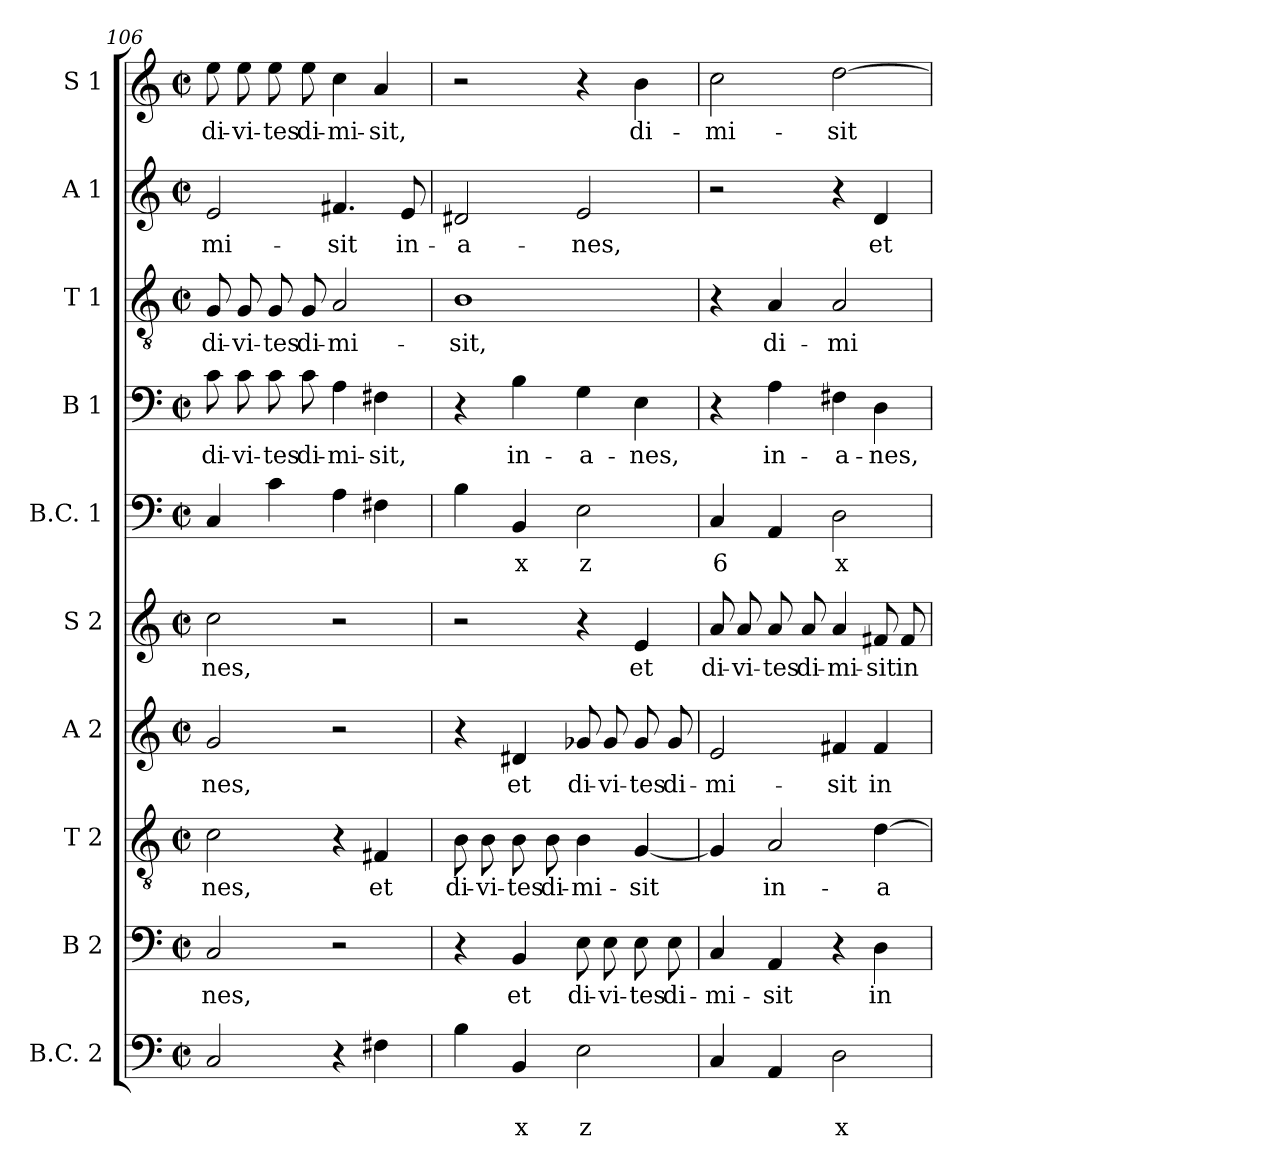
**kern	**text	**text	**kern	**text	**kern	**text	**kern	**text	**kern	**text	**kern	**text	**kern	**text	**kern	**text	**kern	**text	**kern	**text
*part10	*part10	*part10	*part9	*part9	*part8	*part8	*part7	*part7	*part6	*part6	*part5	*part5	*part4	*part4	*part3	*part3	*part2	*part2	*part1	*part1
*staff10	*staff10	*staff10	*staff9	*staff9	*staff8	*staff8	*staff7	*staff7	*staff6	*staff6	*staff5	*staff5	*staff4	*staff4	*staff3	*staff3	*staff2	*staff2	*staff1	*staff1
*I"B.C. 2	*	*	*I"B 2	*	*I"T 2	*	*I"A 2	*	*I"S 2	*	*I"B.C. 1	*	*I"B 1	*	*I"T 1	*	*I"A 1	*	*I"S 1	*
*I'BC2	*	*	*I'B2	*	*I'T2	*	*I'A2	*	*I'S2	*	*I'BC1	*	*I'B1	*	*I'T1	*	*I'A1	*	*I'S1	*
*clefF4	*	*	*clefF4	*	*clefGv2	*	*clefG2	*	*clefG2	*	*clefF4	*	*clefF4	*	*clefGv2	*	*clefG2	*	*clefG2	*
*k[]	*	*	*k[]	*	*k[]	*	*k[]	*	*k[]	*	*k[]	*	*k[]	*	*k[]	*	*k[]	*	*k[]	*
*C:	*	*	*C:	*	*C:	*	*C:	*	*C:	*	*C:	*	*C:	*	*C:	*	*C:	*	*C:	*
*M2/2	*	*	*M2/2	*	*M2/2	*	*M2/2	*	*M2/2	*	*M2/2	*	*M2/2	*	*M2/2	*	*M2/2	*	*M2/2	*
*met(c|)	*	*	*met(c|)	*	*met(c|)	*	*met(c|)	*	*met(c|)	*	*met(c|)	*	*met(c|)	*	*met(c|)	*	*met(c|)	*	*met(c|)	*
=106	=106	=106	=106	=106	=106	=106	=106	=106	=106	=106	=106	=106	=106	=106	=106	=106	=106	=106	=106	=106
!	!	!	!	!LO:LY:b	!	!	!	!	!	!	!	!	!	!	!	!	!	!	!	!
!	!	!	!	!	!	!LO:LY:b	!	!	!	!	!	!	!	!	!	!	!	!	!	!
!	!	!	!	!	!	!	!	!LO:LY:b	!	!	!	!	!	!	!	!	!	!	!	!
!	!	!	!	!	!	!	!	!	!	!LO:LY:b	!	!	!	!	!	!	!	!	!	!
!	!	!	!	!	!	!	!	!	!	!	!	!	!	!LO:LY:b	!	!	!	!	!	!
!	!	!	!	!	!	!	!	!	!	!	!	!	!	!	!	!LO:LY:b	!	!	!	!
!	!	!	!	!	!	!	!	!	!	!	!	!	!	!	!	!	!	!LO:LY:b	!	!
!	!	!	!	!	!	!	!	!	!	!	!	!	!	!	!	!	!	!	!	!LO:LY:b
2C/	.	.	2C/	-nes,	2c\	-nes,	2g/	-nes,	2cc\	-nes,	4C/	.	8c\	di-	8G/	di-	2e/	-mi-	8ee\	di-
!	!	!	!	!	!	!	!	!	!	!	!	!	!	!LO:LY:b	!	!	!	!	!	!
!	!	!	!	!	!	!	!	!	!	!	!	!	!	!	!	!LO:LY:b	!	!	!	!
!	!	!	!	!	!	!	!	!	!	!	!	!	!	!	!	!	!	!	!	!LO:LY:b
.	.	.	.	.	.	.	.	.	.	.	.	.	8c\	-vi-	8G/	-vi-	.	.	8ee\	-vi-
!	!	!	!	!	!	!	!	!	!	!	!	!	!	!LO:LY:b	!	!	!	!	!	!
!	!	!	!	!	!	!	!	!	!	!	!	!	!	!	!	!LO:LY:b	!	!	!	!
!	!	!	!	!	!	!	!	!	!	!	!	!	!	!	!	!	!	!	!	!LO:LY:b
.	.	.	.	.	.	.	.	.	.	.	4c\	.	8c\	-tes	8G/	-tes	.	.	8ee\	-tes
!	!	!	!	!	!	!	!	!	!	!	!	!	!	!LO:LY:b	!	!	!	!	!	!
!	!	!	!	!	!	!	!	!	!	!	!	!	!	!	!	!LO:LY:b	!	!	!	!
!	!	!	!	!	!	!	!	!	!	!	!	!	!	!	!	!	!	!	!	!LO:LY:b
.	.	.	.	.	.	.	.	.	.	.	.	.	8c\	di-	8G/	di-	.	.	8ee\	di-
!	!	!	!	!	!	!	!	!	!	!	!	!	!	!LO:LY:b	!	!	!	!	!	!
!	!	!	!	!	!	!	!	!	!	!	!	!	!	!	!	!LO:LY:b	!	!	!	!
!	!	!	!	!	!	!	!	!	!	!	!	!	!	!	!	!	!	!LO:LY:b	!	!
!	!	!	!	!	!	!	!	!	!	!	!	!	!	!	!	!	!	!	!	!LO:LY:b
4r	.	.	2r	.	4r	.	2r	.	2r	.	4A\	.	4A\	-mi-	2A/	-mi-	4.f#X/	-sit	4cc\	-mi-
!	!	!	!	!	!	!LO:LY:b	!	!	!	!	!	!	!	!	!	!	!	!	!	!
!	!	!	!	!	!	!	!	!	!	!	!	!	!	!LO:LY:b	!	!	!	!	!	!
!	!	!	!	!	!	!	!	!	!	!	!	!	!	!	!	!	!	!	!	!LO:LY:b
4F#X\	.	.	.	.	4F#X/	et	.	.	.	.	4F#X\	.	4F#X\	-sit,	.	.	.	.	4a/	-sit,
!	!	!	!	!	!	!	!	!	!	!	!	!	!	!	!	!	!	!LO:LY:b	!	!
.	.	.	.	.	.	.	.	.	.	.	.	.	.	.	.	.	8e/	in-	.	.
=107	=107	=107	=107	=107	=107	=107	=107	=107	=107	=107	=107	=107	=107	=107	=107	=107	=107	=107	=107	=107
!	!	!	!	!	!	!LO:LY:b	!	!	!	!	!	!	!	!	!	!	!	!	!	!
!	!	!	!	!	!	!	!	!	!	!	!	!	!	!	!	!LO:LY:b	!	!	!	!
!	!	!	!	!	!	!	!	!	!	!	!	!	!	!	!	!	!	!LO:LY:b	!	!
4B\	.	.	4r	.	8B\	di-	4r	.	2r	.	4B\	.	4r	.	1B	-sit,	2d#X/	-a-	2r	.
!	!	!	!	!	!	!LO:LY:b	!	!	!	!	!	!	!	!	!	!	!	!	!	!
.	.	.	.	.	8B\	-vi-	.	.	.	.	.	.	.	.	.	.	.	.	.	.
!	!	!LO:LY:b	!	!	!	!	!	!	!	!	!	!	!	!	!	!	!	!	!	!
!	!	!	!	!LO:LY:b	!	!	!	!	!	!	!	!	!	!	!	!	!	!	!	!
!	!	!	!	!	!	!LO:LY:b	!	!	!	!	!	!	!	!	!	!	!	!	!	!
!	!	!	!	!	!	!	!	!LO:LY:b	!	!	!	!	!	!	!	!	!	!	!	!
!	!	!	!	!	!	!	!	!	!	!	!	!LO:LY:b	!	!	!	!	!	!	!	!
!	!	!	!	!	!	!	!	!	!	!	!	!	!	!LO:LY:b	!	!	!	!	!	!
4BB/	.	x	4BB/	et	8B\	-tes	4d#X/	et	.	.	4BB/	x	4B\	in-	.	.	.	.	.	.
!	!	!	!	!	!	!LO:LY:b	!	!	!	!	!	!	!	!	!	!	!	!	!	!
.	.	.	.	.	8B\	di-	.	.	.	.	.	.	.	.	.	.	.	.	.	.
!	!	!LO:LY:b	!	!	!	!	!	!	!	!	!	!	!	!	!	!	!	!	!	!
!	!	!	!	!LO:LY:b	!	!	!	!	!	!	!	!	!	!	!	!	!	!	!	!
!	!	!	!	!	!	!LO:LY:b	!	!	!	!	!	!	!	!	!	!	!	!	!	!
!	!	!	!	!	!	!	!	!LO:LY:b	!	!	!	!	!	!	!	!	!	!	!	!
!	!	!	!	!	!	!	!	!	!	!	!	!LO:LY:b	!	!	!	!	!	!	!	!
!	!	!	!	!	!	!	!	!	!	!	!	!	!	!LO:LY:b	!	!	!	!	!	!
!	!	!	!	!	!	!	!	!	!	!	!	!	!	!	!	!	!	!LO:LY:b	!	!
2E\	.	z	8E\	di-	4B\	-mi-	8g-X/	di-	4r	.	2E\	z	4G\	-a-	.	.	2e/	-nes,	4r	.
!	!	!	!	!LO:LY:b	!	!	!	!	!	!	!	!	!	!	!	!	!	!	!	!
!	!	!	!	!	!	!	!	!LO:LY:b	!	!	!	!	!	!	!	!	!	!	!	!
.	.	.	8E\	-vi-	.	.	8g-/	-vi-	.	.	.	.	.	.	.	.	.	.	.	.
!	!	!	!	!LO:LY:b	!	!	!	!	!	!	!	!	!	!	!	!	!	!	!	!
!	!	!	!	!	!	!LO:LY:b	!	!	!	!	!	!	!	!	!	!	!	!	!	!
!	!	!	!	!	!	!	!	!LO:LY:b	!	!	!	!	!	!	!	!	!	!	!	!
!	!	!	!	!	!	!	!	!	!	!LO:LY:b	!	!	!	!	!	!	!	!	!	!
!	!	!	!	!	!	!	!	!	!	!	!	!	!	!LO:LY:b	!	!	!	!	!	!
!	!	!	!	!	!	!	!	!	!	!	!	!	!	!	!	!	!	!	!	!LO:LY:b
.	.	.	8E\	-tes	[4G/	-sit	8g-/	-tes	4e/	et	.	.	4E\	-nes,	.	.	.	.	4b\	di-
!	!	!	!	!LO:LY:b	!	!	!	!	!	!	!	!	!	!	!	!	!	!	!	!
!	!	!	!	!	!	!	!	!LO:LY:b	!	!	!	!	!	!	!	!	!	!	!	!
.	.	.	8E\	di-	.	.	8g-/	di-	.	.	.	.	.	.	.	.	.	.	.	.
!!LO:PB:g=z
=108	=108	=108	=108	=108	=108	=108	=108	=108	=108	=108	=108	=108	=108	=108	=108	=108	=108	=108	=108	=108
!	!	!	!	!LO:LY:b	!	!	!	!	!	!	!	!	!	!	!	!	!	!	!	!
!	!	!	!	!	!	!	!	!LO:LY:b	!	!	!	!	!	!	!	!	!	!	!	!
!	!	!	!	!	!	!	!	!	!	!LO:LY:b	!	!	!	!	!	!	!	!	!	!
!	!	!	!	!	!	!	!	!	!	!	!	!LO:LY:b	!	!	!	!	!	!	!	!
!	!	!	!	!	!	!	!	!	!	!	!	!	!	!	!	!	!	!	!	!LO:LY:b
4C/	.	.	4C/	-mi-	4G/]	.	2e/	-mi-	8a/	di-	4C/	6	4r	.	4r	.	2r	.	2cc\	-mi-
!	!	!	!	!	!	!	!	!	!	!LO:LY:b	!	!	!	!	!	!	!	!	!	!
.	.	.	.	.	.	.	.	.	8a/	-vi-	.	.	.	.	.	.	.	.	.	.
!	!	!	!	!LO:LY:b	!	!	!	!	!	!	!	!	!	!	!	!	!	!	!	!
!	!	!	!	!	!	!LO:LY:b	!	!	!	!	!	!	!	!	!	!	!	!	!	!
!	!	!	!	!	!	!	!	!	!	!LO:LY:b	!	!	!	!	!	!	!	!	!	!
!	!	!	!	!	!	!	!	!	!	!	!	!	!	!LO:LY:b	!	!	!	!	!	!
!	!	!	!	!	!	!	!	!	!	!	!	!	!	!	!	!LO:LY:b	!	!	!	!
4AA/	.	.	4AA/	-sit	2A/	in-	.	.	8a/	-tes	4AA/	.	4A\	in-	4A/	di-	.	.	.	.
!	!	!	!	!	!	!	!	!	!	!LO:LY:b	!	!	!	!	!	!	!	!	!	!
.	.	.	.	.	.	.	.	.	8a/	di-	.	.	.	.	.	.	.	.	.	.
!	!	!LO:LY:b	!	!	!	!	!	!	!	!	!	!	!	!	!	!	!	!	!	!
!	!	!	!	!	!	!	!	!LO:LY:b	!	!	!	!	!	!	!	!	!	!	!	!
!	!	!	!	!	!	!	!	!	!	!LO:LY:b	!	!	!	!	!	!	!	!	!	!
!	!	!	!	!	!	!	!	!	!	!	!	!LO:LY:b	!	!	!	!	!	!	!	!
!	!	!	!	!	!	!	!	!	!	!	!	!	!	!LO:LY:b	!	!	!	!	!	!
!	!	!	!	!	!	!	!	!	!	!	!	!	!	!	!	!LO:LY:b	!	!	!	!
!	!	!	!	!	!	!	!	!	!	!	!	!	!	!	!	!	!	!	!	!LO:LY:b
2D\	.	x	4r	.	.	.	4f#X/	-sit	4a/	-mi-	2D\	x	4F#X\	-a-	2A/	-mi-	4r	.	[2dd\	-sit
!	!	!	!	!LO:LY:b	!	!	!	!	!	!	!	!	!	!	!	!	!	!	!	!
!	!	!	!	!	!	!LO:LY:b	!	!	!	!	!	!	!	!	!	!	!	!	!	!
!	!	!	!	!	!	!	!	!LO:LY:b	!	!	!	!	!	!	!	!	!	!	!	!
!	!	!	!	!	!	!	!	!	!	!LO:LY:b	!	!	!	!	!	!	!	!	!	!
!	!	!	!	!	!	!	!	!	!	!	!	!	!	!LO:LY:b	!	!	!	!	!	!
!	!	!	!	!	!	!	!	!	!	!	!	!	!	!	!	!	!	!LO:LY:b	!	!
.	.	.	4D\	in-	[4d\	-a-	4f#/	in-	8f#X/	-sit	.	.	4D\	-nes,	.	.	4d/	et	.	.
!	!	!	!	!	!	!	!	!	!	!LO:LY:b	!	!	!	!	!	!	!	!	!	!
.	.	.	.	.	.	.	.	.	8f#/	in-	.	.	.	.	.	.	.	.	.	.
=	=	=	=	=	=	=	=	=	=	=	=	=	=	=	=	=	=	=	=	=
*-	*-	*-	*-	*-	*-	*-	*-	*-	*-	*-	*-	*-	*-	*-	*-	*-	*-	*-	*-	*-
